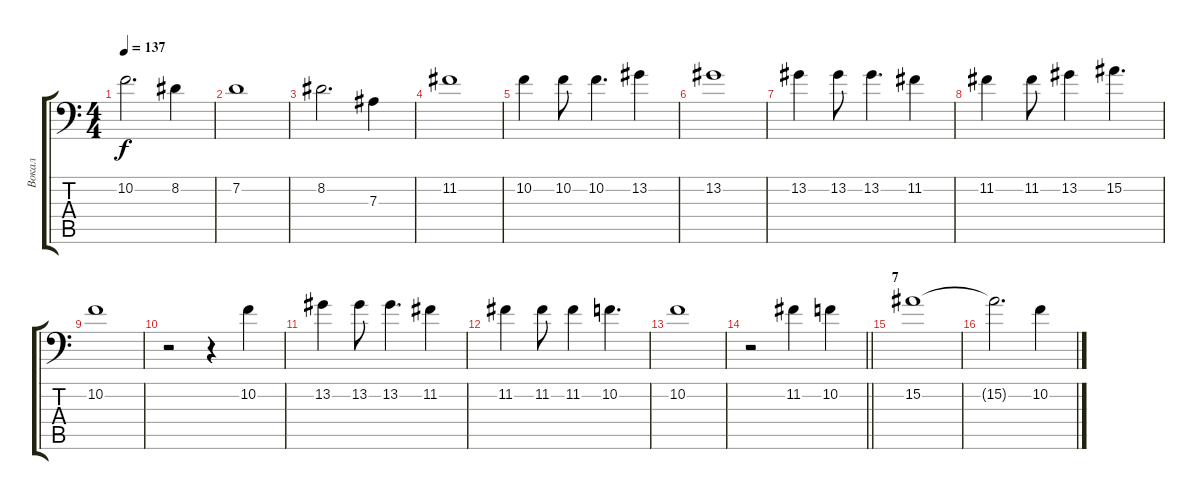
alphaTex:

\track ("Вокал" "Вокал") {mute instrument voiceoohs}
\staff {score tabs}
\tuning (C4 G3 Eb3 Bb2 F2 Bb1) {hide}
\ts (4 4)
\tempo 137
\clef f4
\ks c
10.2.2{d dy f} 8.2.4 |
7.2.1 |
8.2.2{d} 7.3.4 |
11.2.1 |
10.2.4 10.2.8 10.2.4{d} 13.2.4 |
13.2.1 |
13.2.4 13.2.8 13.2.4{d} 11.2.4 |
11.2.4 11.2.8 13.2.4 15.2.4{d} |
10.2.1 |
r.2 r.4 10.2.4 |
13.2.4 13.2.8 13.2.4{d} 11.2.4 |
11.2.4 11.2.8 11.2.4 10.2.4{d} |
10.2.1 |
\barLineRight lightlight
r.2 11.2.4 10.2.4 |
\section ("" "7")
15.2.1 |
15.2{t}.2{d} 10.2.4
